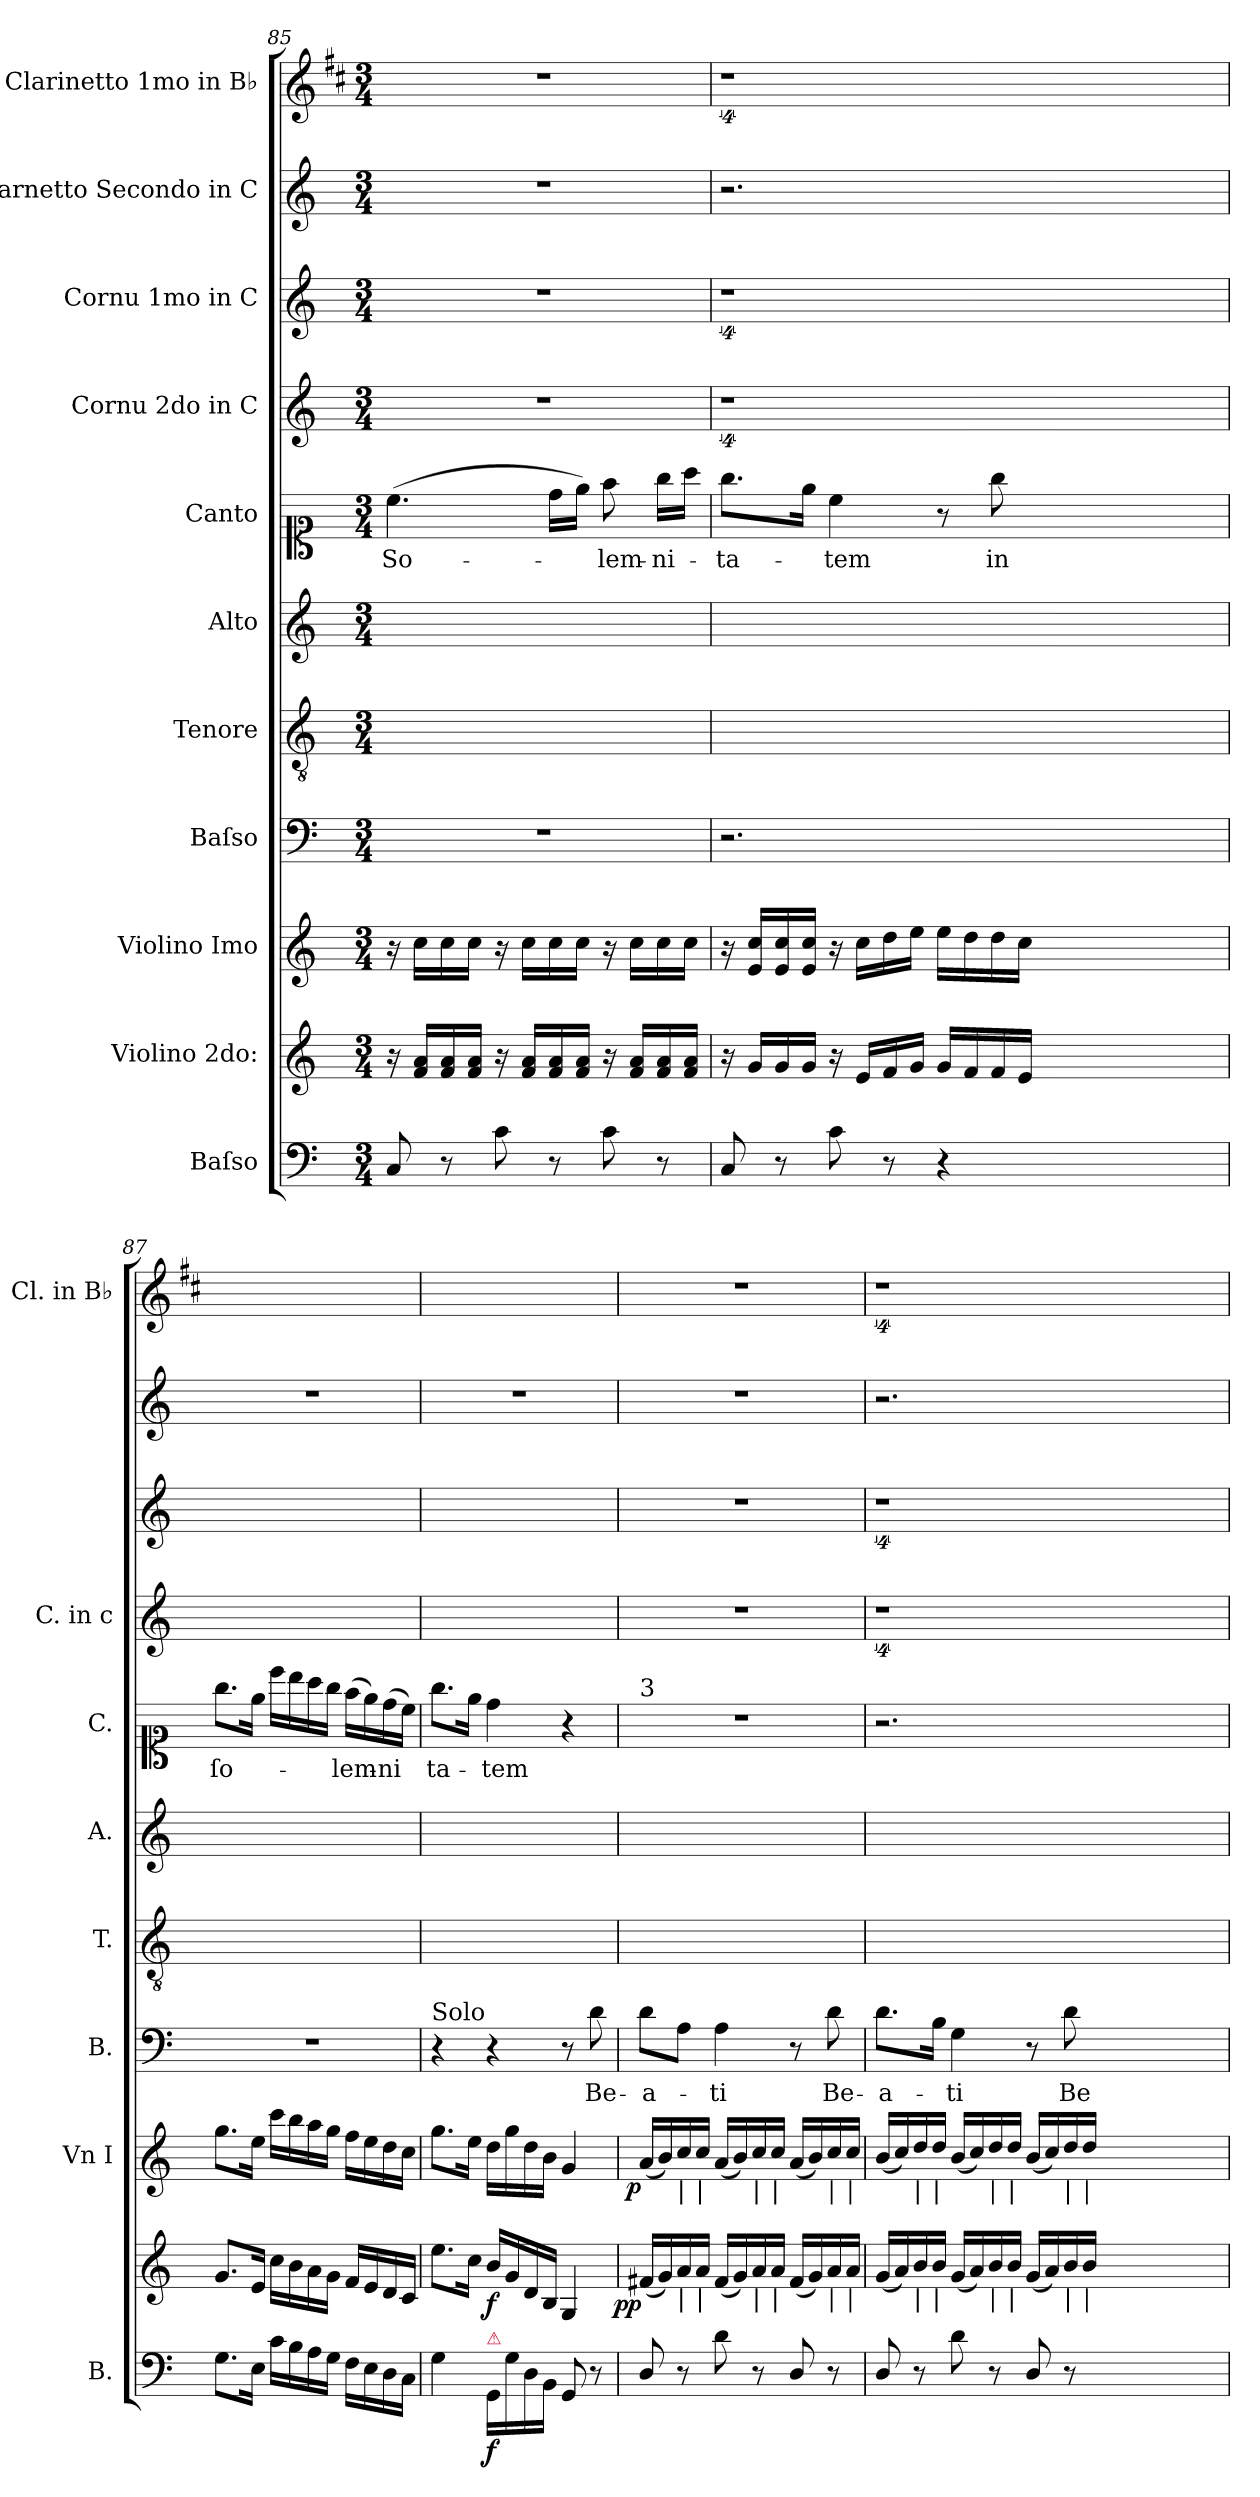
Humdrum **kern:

**kern	**dynam	**kern	**dynam	**kern	**dynam	**kern	**text	**kern	**kern	**kern	**text	**kern	**kern	**kern	**kern
*part11	*part11	*part10	*part10	*part9	*part9	*part8	*part8	*part7	*part6	*part5	*part5	*part4	*part3	*part2	*part1
*staff11	*staff11	*staff10	*staff10	*staff9	*staff9	*staff8	*staff8	*staff7	*staff6	*staff5	*staff5	*staff4	*staff3	*staff2	*staff1
*I"Baſso	*	*I"Violino 2do:	*	*I"Violino Imo	*	*I"Baſso	*	*I"Tenore	*I"Alto	*I"Canto	*	*I"Cornu 2do in C	*I"Cornu 1mo in C	*I"Clarnetto Secondo in C	*I"Clarinetto 1mo in B♭
*I'B.	*	*	*	*I'Vn I	*	*I'B.	*	*I'T.	*I'A.	*I'C.	*	*I'C. in c	*	*	*I'Cl. in B♭
*clefF4	*	*clefG2	*	*clefG2	*	*clefF4	*	*clefGv2	*clefG2	*clefC1	*	*clefG2	*clefG2	*clefG2	*clefG2
*	*	*	*	*	*	*	*	*	*	*	*	*	*	*	*ITrd1c2
*k[]	*	*k[]	*	*k[]	*	*k[]	*	*k[]	*k[]	*k[]	*	*k[]	*k[]	*k[]	*k[]
*C:	*	*C:	*	*C:	*	*C:	*	*C:	*C:	*C:	*	*C:	*C:	*C:	*C:
*M3/4	*	*M3/4	*	*M3/4	*	*M3/4	*	*M3/4	*M3/4	*M3/4	*	*M3/4	*M3/4	*M3/4	*M3/4
=85	=85	=85	=85	=85	=85	=85	=85	=85	=85	=85	=85	=85	=85	=85	=85
8C/	.	16r	.	16r	.	2.r	.	2.ryy	2.ryy	(4.cc\	So-	2.r	2.r	2.r	2.r
.	.	16f/ 16a/LL	.	16cc\LL	.	.	.	.	.	.	.	.	.	.	.
8r	.	16f/ 16a/	.	16cc\	.	.	.	.	.	.	.	.	.	.	.
.	.	16f/ 16a/JJ	.	16cc\JJ	.	.	.	.	.	.	.	.	.	.	.
8c\	.	16r	.	16r	.	.	.	.	.	.	.	.	.	.	.
.	.	16f/ 16a/LL	.	16cc\LL	.	.	.	.	.	.	.	.	.	.	.
8r	.	16f/ 16a/	.	16cc\	.	.	.	.	.	16dd\LL	.	.	.	.	.
.	.	16f/ 16a/JJ	.	16cc\JJ	.	.	.	.	.	16ee\JJ)	.	.	.	.	.
8c\	.	16r	.	16r	.	.	.	.	.	8ff\	-lem-	.	.	.	.
.	.	16f/ 16a/LL	.	16cc\LL	.	.	.	.	.	.	.	.	.	.	.
8r	.	16f/ 16a/	.	16cc\	.	.	.	.	.	16gg\LL	-ni-	.	.	.	.
.	.	16f/ 16a/JJ	.	16cc\JJ	.	.	.	.	.	16aa\JJ	.	.	.	.	.
=86	=86	=86	=86	=86	=86	=86	=86	=86	=86	=86	=86	=86	=86	=86	=86
8C/	.	16r	.	16r	.	2.r	.	2.ryy	2.ryy	8.gg\L	-ta-	4%9r	4%9r	2.r	4%9r
.	.	16g/LL	.	16e/ 16cc/LL	.	.	.	.	.	.	.	.	.	.	.
8r	.	16g/	.	16e/ 16cc/	.	.	.	.	.	.	.	.	.	.	.
.	.	16g/JJ	.	16e/ 16cc/JJ	.	.	.	.	.	16ee\Jk	.	.	.	.	.
8c\	.	16r	.	16r	.	.	.	.	.	4cc\	-tem	.	.	.	.
.	.	16e/LL	.	16cc\LL	.	.	.	.	.	.	.	.	.	.	.
8r	.	16f/	.	16dd\	.	.	.	.	.	.	.	.	.	.	.
.	.	16g/JJ	.	16ee\JJ	.	.	.	.	.	.	.	.	.	.	.
4r	.	16g/LL	.	16ee\LL	.	.	.	.	.	8r	.	.	.	.	.
.	.	16f/	.	16dd\	.	.	.	.	.	.	.	.	.	.	.
.	.	16f/	.	16dd\	.	.	.	.	.	8gg\	in	.	.	.	.
.	.	16e/JJ	.	16cc\JJ	.	.	.	.	.	.	.	.	.	.	.
1.ryy	.	1.ryy	.	1.ryy	.	1.ryy	.	1.ryy	1.ryy	1.ryy	.	.	.	1.ryy	.
=87	=87	=87	=87	=87	=87	=87	=87	=87	=87	=87	=87	=87	=87	=87	=87
8.G\L	.	8.g/L	.	8.gg\L	.	2.r	.	2.ryy	2.ryy	8.gg\L	ſo-	2.ryy	2.ryy	2.r	2.ryy
16E\Jk	.	16e/Jk	.	16ee\Jk	.	.	.	.	.	16ee\Jk	.	.	.	.	.
16c\LL	.	16cc\LL	.	16ccc\LL	.	.	.	.	.	16ccc\LL	.	.	.	.	.
16B\	.	16b\	.	16bb\	.	.	.	.	.	16bb\	.	.	.	.	.
16A\	.	16a\	.	16aa\	.	.	.	.	.	16aa\	.	.	.	.	.
16G\JJ	.	16g\JJ	.	16gg\JJ	.	.	.	.	.	16gg\JJ	.	.	.	.	.
16F\LL	.	16f/LL	.	16ff\LL	.	.	.	.	.	(16ff\LL	-lem-	.	.	.	.
16E\	.	16e/	.	16ee\	.	.	.	.	.	16ee\)	.	.	.	.	.
16D\	.	16d/	.	16dd\	.	.	.	.	.	(16dd\	-ni	.	.	.	.
16C\JJ	.	16c/JJ	.	16cc\JJ	.	.	.	.	.	16cc\JJ)	.	.	.	.	.
=88	=88	=88	=88	=88	=88	=88	=88	=88	=88	=88	=88	=88	=88	=88	=88
!	!	!	!	!	!	!LO:TX:a:t=Solo	!	!	!	!	!	!	!	!	!
4G\	.	8.ee\L	.	8.gg\L	.	4r	.	2.ryy	2.ryy	8.gg\L	ta-	2.ryy	2.ryy	2.r	2.ryy
.	.	16cc\Jk	.	16ee\Jk	.	.	.	.	.	16ee\Jk	.	.	.	.	.
!LO:TX:a:color=crimson:t=⚠	!	!	!	!	!	!	!	!	!	!	!	!	!	!	!
!	!LO:DY:b	!	!	!	!LO:DY:b:rj	!	!	!	!	!	!	!	!	!	!
16GG/LL	f	16b/LL	f	16dd\LL	f&colon;	4r	.	.	.	4dd\	-tem	.	.	.	.
16G\	.	16g/	.	16gg\	.	.	.	.	.	.	.	.	.	.	.
16D\	.	16d/	.	16dd\	.	.	.	.	.	.	.	.	.	.	.
16BB\JJ	.	16B/JJ	.	16b\JJ	.	.	.	.	.	.	.	.	.	.	.
8GG/	.	4G/	.	4g/	.	8r	.	.	.	4r	.	.	.	.	.
8r	.	.	.	.	.	8d\	Be-	.	.	.	.	.	.	.	.
=89	=89	=89	=89	=89	=89	=89	=89	=89	=89	=89	=89	=89	=89	=89	=89
!	!	!	!	!	!	!	!	!	!	!LO:TX:a:t=3	!	!	!	!	!
!	!LO:DY:b	!	!LO:DY:rj	!	!LO:DY:b:rj	!	!	!	!	!	!	!	!	!	!
8D/	p&colon;	(16f#X/LL	pp	(16a/LL	p	8d\L	-a-	2.ryy	2.ryy	2.r	.	2.r	2.r	2.r	2.r
.	.	16g/)	.	16b/)	.	.	.	.	.	.	.	.	.	.	.
!	!	!	!	!LO:TX:b:t=|	!	!	!	!	!	!	!	!	!	!	!
!	!	!LO:TX:b:t=|	!	!	!	!	!	!	!	!	!	!	!	!	!
8r	.	16a/	.	16cc/	.	8A\J	.	.	.	.	.	.	.	.	.
!	!	!	!	!LO:TX:b:t=|	!	!	!	!	!	!	!	!	!	!	!
!	!	!LO:TX:b:t=|	!	!	!	!	!	!	!	!	!	!	!	!	!
.	.	16a/JJ	.	16cc/JJ	.	.	.	.	.	.	.	.	.	.	.
8d\	.	(16f#/LL	.	(16a/LL	.	4A\	-ti	.	.	.	.	.	.	.	.
.	.	16g/)	.	16b/)	.	.	.	.	.	.	.	.	.	.	.
!	!	!	!	!LO:TX:b:t=|	!	!	!	!	!	!	!	!	!	!	!
!	!	!LO:TX:b:t=|	!	!	!	!	!	!	!	!	!	!	!	!	!
8r	.	16a/	.	16cc/	.	.	.	.	.	.	.	.	.	.	.
!	!	!	!	!LO:TX:b:t=|	!	!	!	!	!	!	!	!	!	!	!
!	!	!LO:TX:b:t=|	!	!	!	!	!	!	!	!	!	!	!	!	!
.	.	16a/JJ	.	16cc/JJ	.	.	.	.	.	.	.	.	.	.	.
8D/	.	(16f#/LL	.	(16a/LL	.	8r	.	.	.	.	.	.	.	.	.
.	.	16g/)	.	16b/)	.	.	.	.	.	.	.	.	.	.	.
!	!	!	!	!LO:TX:b:t=|	!	!	!	!	!	!	!	!	!	!	!
!	!	!LO:TX:b:t=|	!	!	!	!	!	!	!	!	!	!	!	!	!
8r	.	16a/	.	16cc/	.	8d\	Be-	.	.	.	.	.	.	.	.
!	!	!	!	!LO:TX:b:t=|	!	!	!	!	!	!	!	!	!	!	!
!	!	!LO:TX:b:t=|	!	!	!	!	!	!	!	!	!	!	!	!	!
.	.	16a/JJ	.	16cc/JJ	.	.	.	.	.	.	.	.	.	.	.
=90	=90	=90	=90	=90	=90	=90	=90	=90	=90	=90	=90	=90	=90	=90	=90
8D/	.	(16g/LL	.	(16b/LL	.	8.d\L	-a-	2.ryy	2.ryy	2.r	.	4%9r	4%9r	2.r	4%9r
.	.	16a/)	.	16cc/)	.	.	.	.	.	.	.	.	.	.	.
!	!	!	!	!LO:TX:b:t=|	!	!	!	!	!	!	!	!	!	!	!
!	!	!LO:TX:b:t=|	!	!	!	!	!	!	!	!	!	!	!	!	!
8r	.	16b/	.	16dd/	.	.	.	.	.	.	.	.	.	.	.
!	!	!	!	!LO:TX:b:t=|	!	!	!	!	!	!	!	!	!	!	!
!	!	!LO:TX:b:t=|	!	!	!	!	!	!	!	!	!	!	!	!	!
.	.	16b/JJ	.	16dd/JJ	.	16B\Jk	.	.	.	.	.	.	.	.	.
8d\	.	(16g/LL	.	(16b/LL	.	4G\	-ti	.	.	.	.	.	.	.	.
.	.	16a/)	.	16cc/)	.	.	.	.	.	.	.	.	.	.	.
!	!	!	!	!LO:TX:b:t=|	!	!	!	!	!	!	!	!	!	!	!
!	!	!LO:TX:b:t=|	!	!	!	!	!	!	!	!	!	!	!	!	!
8r	.	16b/	.	16dd/	.	.	.	.	.	.	.	.	.	.	.
!	!	!	!	!LO:TX:b:t=|	!	!	!	!	!	!	!	!	!	!	!
!	!	!LO:TX:b:t=|	!	!	!	!	!	!	!	!	!	!	!	!	!
.	.	16b/JJ	.	16dd/JJ	.	.	.	.	.	.	.	.	.	.	.
8D/	.	(16g/LL	.	(16b/LL	.	8r	.	.	.	.	.	.	.	.	.
.	.	16a/)	.	16cc/)	.	.	.	.	.	.	.	.	.	.	.
!	!	!	!	!LO:TX:b:t=|	!	!	!	!	!	!	!	!	!	!	!
!	!	!LO:TX:b:t=|	!	!	!	!	!	!	!	!	!	!	!	!	!
8r	.	16b/	.	16dd/	.	8d\	Be-	.	.	.	.	.	.	.	.
!	!	!	!	!LO:TX:b:t=|	!	!	!	!	!	!	!	!	!	!	!
!	!	!LO:TX:b:t=|	!	!	!	!	!	!	!	!	!	!	!	!	!
.	.	16b/JJ	.	16dd/JJ	.	.	.	.	.	.	.	.	.	.	.
1.ryy	.	1.ryy	.	1.ryy	.	1.ryy	.	1.ryy	1.ryy	1.ryy	.	.	.	1.ryy	.
=	=	=	=	=	=	=	=	=	=	=	=	=	=	=	=
*-	*-	*-	*-	*-	*-	*-	*-	*-	*-	*-	*-	*-	*-	*-	*-
